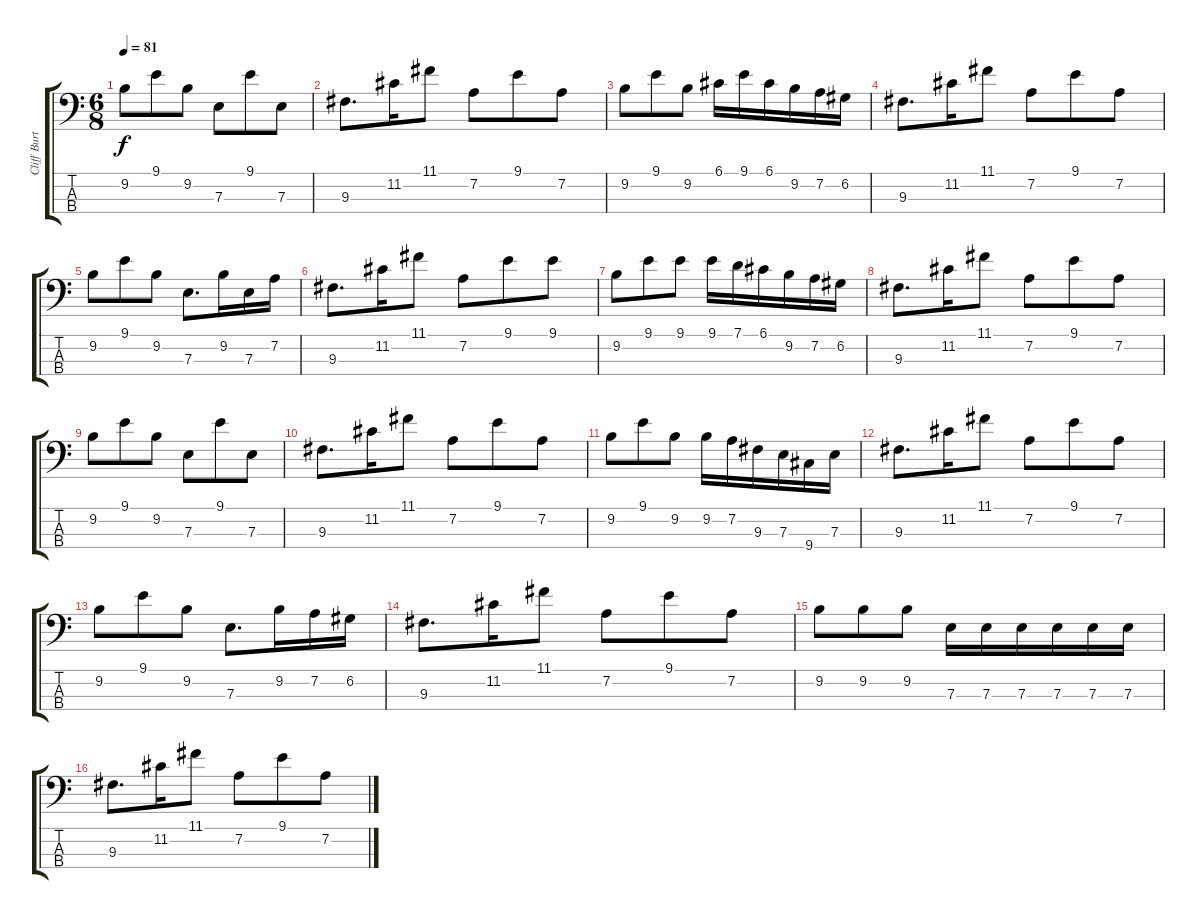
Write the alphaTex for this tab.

\track ("Cliff Burton (Bass)" "Cliff Burt") {instrument electricbassfinger}
\staff {score tabs}
\tuning (G2 D2 A1 E1) {hide}
\ts (6 8)
\tempo 81
\clef f4
\ks c
9.2.8{dy f} 9.1.8 9.2.8 7.3.8 9.1.8 7.3.8 |
9.3.8{d} 11.2.16 11.1.8 7.2.8 9.1.8 7.2.8 |
9.2.8 9.1.8 9.2.8 6.1.16 9.1.16 6.1.16 9.2.16 7.2.16 6.2.16 |
9.3.8{d} 11.2.16 11.1.8 7.2.8 9.1.8 7.2.8 |
9.2.8 9.1.8 9.2.8 7.3.8{d} 9.2.16 7.3.16 7.2.16 |
9.3.8{d} 11.2.16 11.1.8 7.2.8 9.1.8 9.1.8 |
9.2.8 9.1.8 9.1.8 9.1.16 7.1.16 6.1.16 9.2.16 7.2.16 6.2.16 |
9.3.8{d} 11.2.16 11.1.8 7.2.8 9.1.8 7.2.8 |
9.2.8 9.1.8 9.2.8 7.3.8 9.1.8 7.3.8 |
9.3.8{d} 11.2.16 11.1.8 7.2.8 9.1.8 7.2.8 |
9.2.8 9.1.8 9.2.8 9.2.16 7.2.16 9.3.16 7.3.16 9.4.16 7.3.16 |
9.3.8{d} 11.2.16 11.1.8 7.2.8 9.1.8 7.2.8 |
9.2.8 9.1.8 9.2.8 7.3.8{d} 9.2.16 7.2.16 6.2.16 |
9.3.8{d} 11.2.16 11.1.8 7.2.8 9.1.8 7.2.8 |
9.2.8 9.2.8 9.2.8 7.3.16 7.3.16 7.3.16 7.3.16 7.3.16 7.3.16 |
9.3.8{d} 11.2.16 11.1.8 7.2.8 9.1.8 7.2.8
